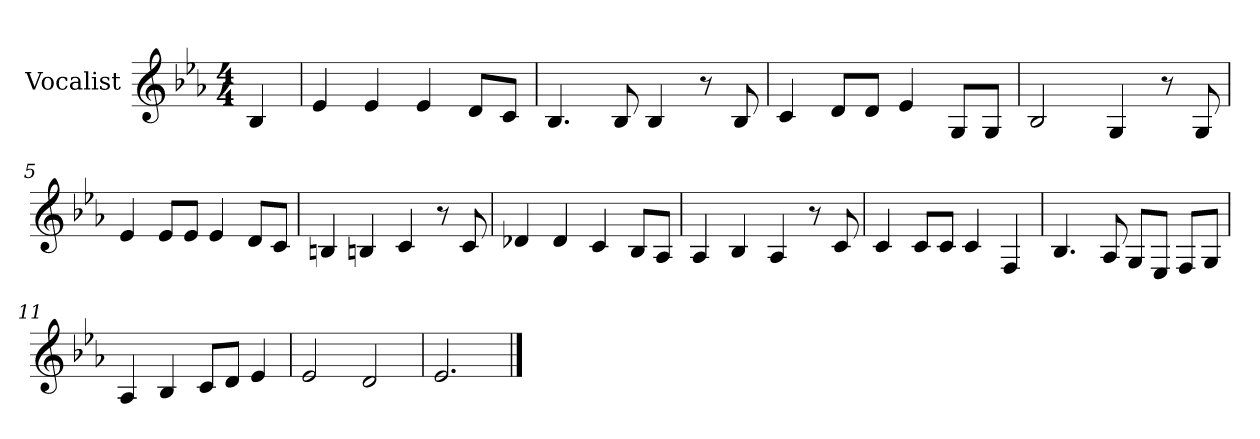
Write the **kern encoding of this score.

**kern
*part1
*staff1
*I"Vocalist
*k[b-e-a-]
*E-:
*M4/4
=
4B-
=1
4e-
4e-
4e-
8dL
8cJ
=2
4.B-
8B-
4B-
8r
8B-
=3
4c
8dL
8dJ
4e-
8GL
8GJ
=4
2B-
4G
8r
8G
=5
4e-
8e-L
8e-J
4e-
8dL
8cJ
=6
4Bn
4Bn
4c
8r
8c
=7
4d-X
4d-
4c
8B-L
8A-J
=8
4A-
4B-
4A-
8r
8c
=9
4c
8cL
8cJ
4c
4F
=10
4.B-
8A-
8GL
8E-J
8FL
8GJ
=11
4A-
4B-
8cL
8dJ
4e-
=12
2e-
2d
=13
2.e-
==
*-
